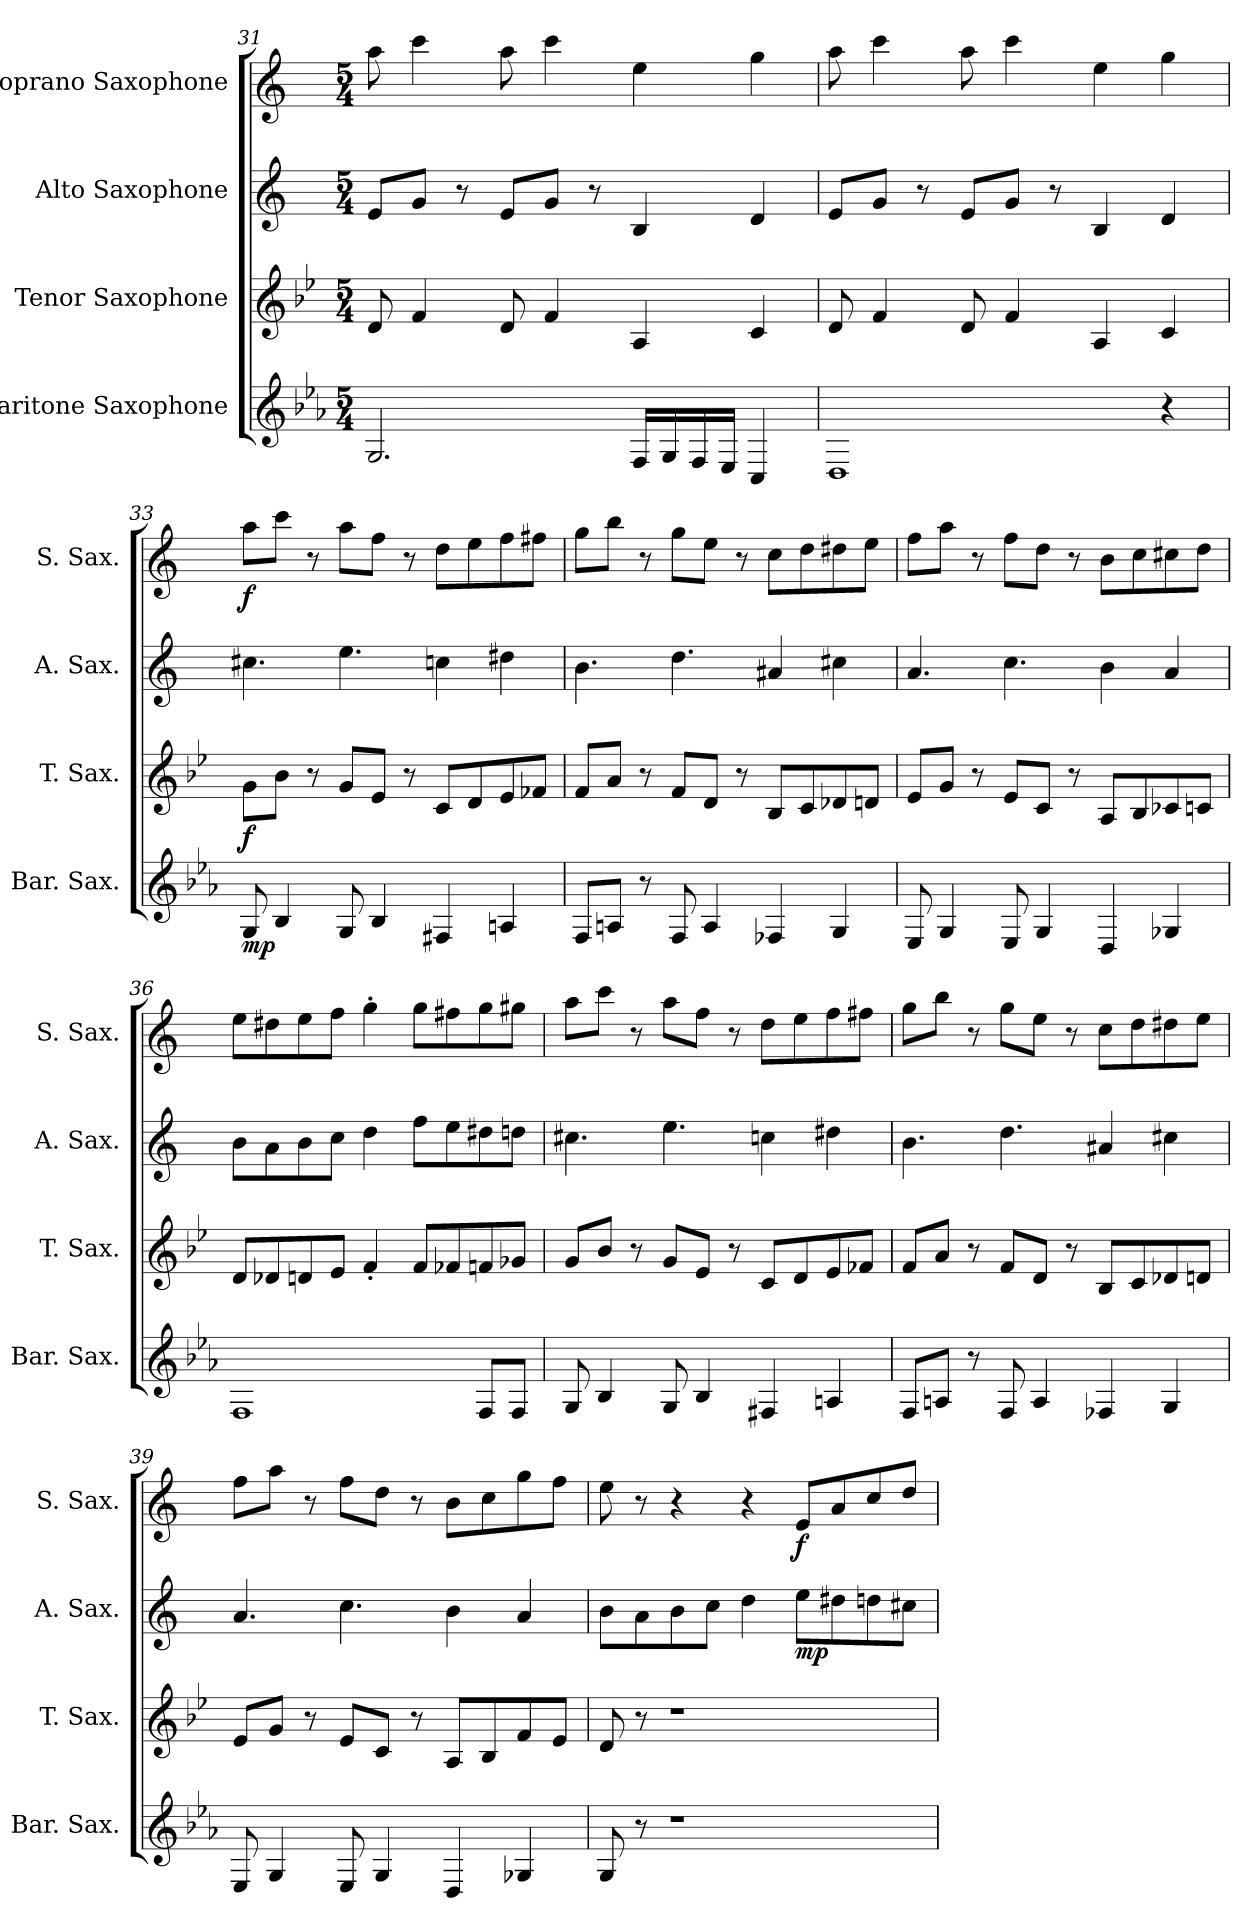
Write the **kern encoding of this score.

**kern	**dynam	**kern	**dynam	**kern	**dynam	**kern	**dynam
*part4	*part4	*part3	*part3	*part2	*part2	*part1	*part1
*staff4	*staff4	*staff3	*staff3	*staff2	*staff2	*staff1	*staff1
*I"Baritone Saxophone	*	*I"Tenor Saxophone	*	*I"Alto Saxophone	*	*I"Soprano Saxophone	*
*I'Bar. Sax.	*	*I'T. Sax.	*	*I'A. Sax.	*	*I'S. Sax.	*
*clefG2	*	*clefG2	*	*clefG2	*	*clefG2	*
*ITrd12c21	*	*ITrd8c14	*	*ITrd5c9	*	*ITrd1c2	*
*k[b-e-a-]	*	*k[b-e-]	*	*k[b-e-a-]	*	*k[b-e-]	*
*M5/4	*	*M5/4	*	*M5/4	*	*M5/4	*
=31	=31	=31	=31	=31	=31	=31	=31
2.GG/	.	8D/	.	8G/L	.	8gg\	.
.	.	4F/	.	8B-/J	.	4bb-\	.
.	.	.	.	8r	.	.	.
.	.	8D/	.	8G/L	.	8gg\	.
.	.	4F/	.	8B-/J	.	4bb-\	.
.	.	.	.	8r	.	.	.
16FF/LL	.	4AA/	.	4D/	.	4dd\	.
16GG/	.	.	.	.	.	.	.
16FF/	.	.	.	.	.	.	.
16EE-/JJ	.	.	.	.	.	.	.
4CC/	.	4C/	.	4F/	.	4ff\	.
=32	=32	=32	=32	=32	=32	=32	=32
1DD	.	8D/	.	8G/L	.	8gg\	.
.	.	4F/	.	8B-/J	.	4bb-\	.
.	.	.	.	8r	.	.	.
.	.	8D/	.	8G/L	.	8gg\	.
.	.	4F/	.	8B-/J	.	4bb-\	.
.	.	.	.	8r	.	.	.
.	.	4AA/	.	4D/	.	4dd\	.
4r	.	4C/	.	4F/	.	4ff\	.
!!LO:LB:g=z
=33	=33	=33	=33	=33	=33	=33	=33
!	!LO:DY:b	!	!LO:DY:b	!	!	!	!LO:DY:b
8GG/	mp	8G\L	f	4.en\	.	8gg\L	f
4BB-/	.	8B-\J	.	.	.	8bb-\J	.
.	.	8r	.	.	.	8r	.
8GG/	.	8G/L	.	4.g\	.	8gg\L	.
4BB-/	.	8E-/J	.	.	.	8ee-\J	.
.	.	8r	.	.	.	8r	.
4FF#X/	.	8C/L	.	4e-X\	.	8cc\L	.
.	.	8D/	.	.	.	8dd\	.
4AAn/	.	8E-/	.	4f#X\	.	8ee-\	.
.	.	8F-X/J	.	.	.	8een\J	.
=34	=34	=34	=34	=34	=34	=34	=34
8FF/L	.	8F/L	.	4.d\	.	8ff\L	.
8AAn/J	.	8A/J	.	.	.	8aa\J	.
8r	.	8r	.	.	.	8r	.
8FF/	.	8F/L	.	4.f\	.	8ff\L	.
4AA/	.	8D/J	.	.	.	8dd\J	.
.	.	8r	.	.	.	8r	.
4FF-X/	.	8BB-/L	.	4c#X/	.	8b-\L	.
.	.	8C/	.	.	.	8cc\	.
4GG/	.	8D-X/	.	4en\	.	8cc#X\	.
.	.	8Dn/J	.	.	.	8dd\J	.
=35	=35	=35	=35	=35	=35	=35	=35
8EE-/	.	8E-/L	.	4.c/	.	8ee-\L	.
4GG/	.	8G/J	.	.	.	8gg\J	.
.	.	8r	.	.	.	8r	.
8EE-/	.	8E-/L	.	4.e-\	.	8ee-\L	.
4GG/	.	8C/J	.	.	.	8cc\J	.
.	.	8r	.	.	.	8r	.
4DD/	.	8AA/L	.	4d\	.	8a\L	.
.	.	8BB-/	.	.	.	8b-\	.
4GG-X/	.	8C-X/	.	4c/	.	8bn\	.
.	.	8Cn/J	.	.	.	8cc\J	.
!!LO:LB:g=z
=36	=36	=36	=36	=36	=36	=36	=36
1FF	.	8D/L	.	8d\L	.	8dd\L	.
.	.	8D-X/	.	8c\	.	8cc#X\	.
.	.	8Dn/	.	8d\	.	8dd\	.
.	.	8E-/J	.	8e-\J	.	8ee-\J	.
.	.	4F'/	.	4f\	.	4ff'\	.
.	.	8F/L	.	8a-\L	.	8ff\L	.
.	.	8F-X/	.	8g\	.	8een\	.
8FF/L	.	8Fn/	.	8f#X\	.	8ff\	.
8FF/J	.	8G-X/J	.	8fn\J	.	8ff#X\J	.
=37	=37	=37	=37	=37	=37	=37	=37
8GG/	.	8G/L	.	4.en\	.	8gg\L	.
4BB-/	.	8B-/J	.	.	.	8bb-\J	.
.	.	8r	.	.	.	8r	.
8GG/	.	8G/L	.	4.g\	.	8gg\L	.
4BB-/	.	8E-/J	.	.	.	8ee-\J	.
.	.	8r	.	.	.	8r	.
4FF#X/	.	8C/L	.	4e-X\	.	8cc\L	.
.	.	8D/	.	.	.	8dd\	.
4AAn/	.	8E-/	.	4f#X\	.	8ee-\	.
.	.	8F-X/J	.	.	.	8een\J	.
=38	=38	=38	=38	=38	=38	=38	=38
8FF/L	.	8F/L	.	4.d\	.	8ff\L	.
8AAn/J	.	8A/J	.	.	.	8aa\J	.
8r	.	8r	.	.	.	8r	.
8FF/	.	8F/L	.	4.f\	.	8ff\L	.
4AA/	.	8D/J	.	.	.	8dd\J	.
.	.	8r	.	.	.	8r	.
4FF-X/	.	8BB-/L	.	4c#X/	.	8b-\L	.
.	.	8C/	.	.	.	8cc\	.
4GG/	.	8D-X/	.	4en\	.	8cc#X\	.
.	.	8Dn/J	.	.	.	8dd\J	.
!!LO:PB:g=z
=39	=39	=39	=39	=39	=39	=39	=39
8EE-/	.	8E-/L	.	4.c/	.	8ee-\L	.
4GG/	.	8G/J	.	.	.	8gg\J	.
.	.	8r	.	.	.	8r	.
8EE-/	.	8E-/L	.	4.e-\	.	8ee-\L	.
4GG/	.	8C/J	.	.	.	8cc\J	.
.	.	8r	.	.	.	8r	.
4DD/	.	8AA/L	.	4d\	.	8a\L	.
.	.	8BB-/	.	.	.	8b-\	.
4GG-X/	.	8F/	.	4c/	.	8ff\	.
.	.	8E-/J	.	.	.	8ee-\J	.
=40	=40	=40	=40	=40	=40	=40	=40
8GG/	.	8D/	.	8d\L	.	8dd\	.
8r	.	8r	.	8c\	.	8r	.
1r	.	1r	.	8d\	.	4r	.
.	.	.	.	8e-\J	.	.	.
.	.	.	.	4f\	.	4r	.
!	!	!	!	!	!LO:DY:b	!	!LO:DY:b
.	.	.	.	8g\L	mp	8d/L	f
.	.	.	.	8f#X\	.	8g/	.
.	.	.	.	8fn\	.	8b-/	.
.	.	.	.	8en\J	.	8cc/J	.
=	=	=	=	=	=	=	=
*-	*-	*-	*-	*-	*-	*-	*-
